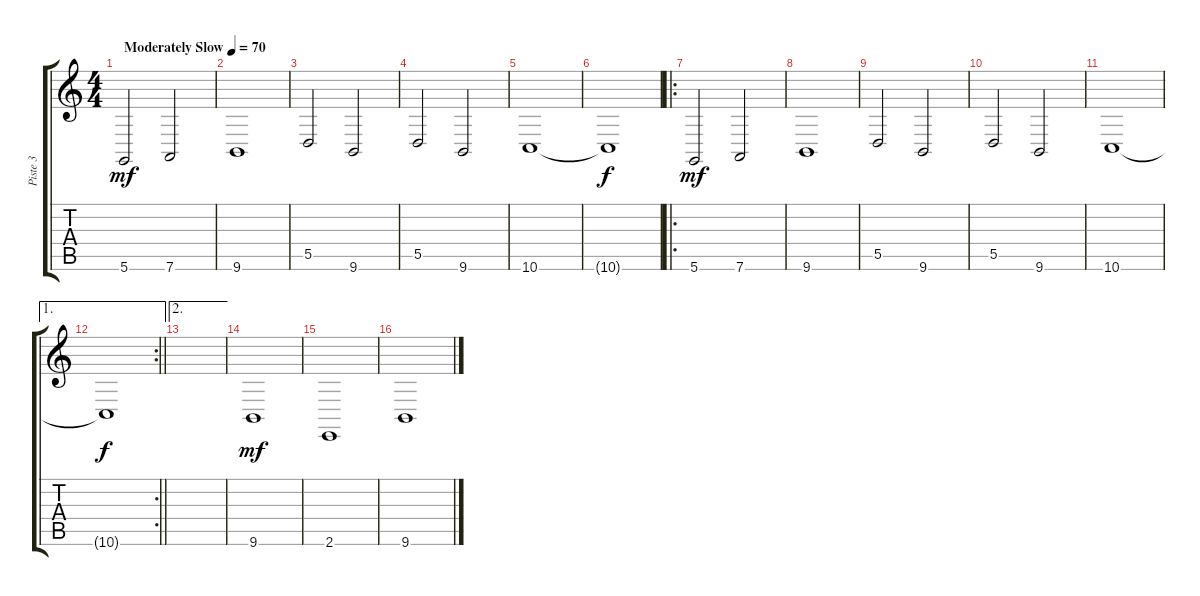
\track ("Piste 3" "Piste 3") {instrument stringensemble1}
\staff {score tabs}
\tuning (E4 B3 G3 D3 A2 D2) {hide}
\ts (4 4)
\tempo (70 "Moderately Slow")
\clef g2
\ks c
5.6.2{dy mf instrument stringensemble1} 7.6.2 |
9.6.1 |
5.5.2 9.6.2 |
5.5.2 9.6.2 |
10.6.1 |
10.6{t}.1{dy f} |
\ro
5.6.2{dy mf} 7.6.2 |
9.6.1 |
5.5.2 9.6.2 |
5.5.2 9.6.2 |
10.6.1 |
\ae 1
\rc 2
\barLineRight lightlight
10.6{t}.1{dy f} |
\ae 2
|
9.6.1{dy mf} |
2.6.1 |
9.6.1
